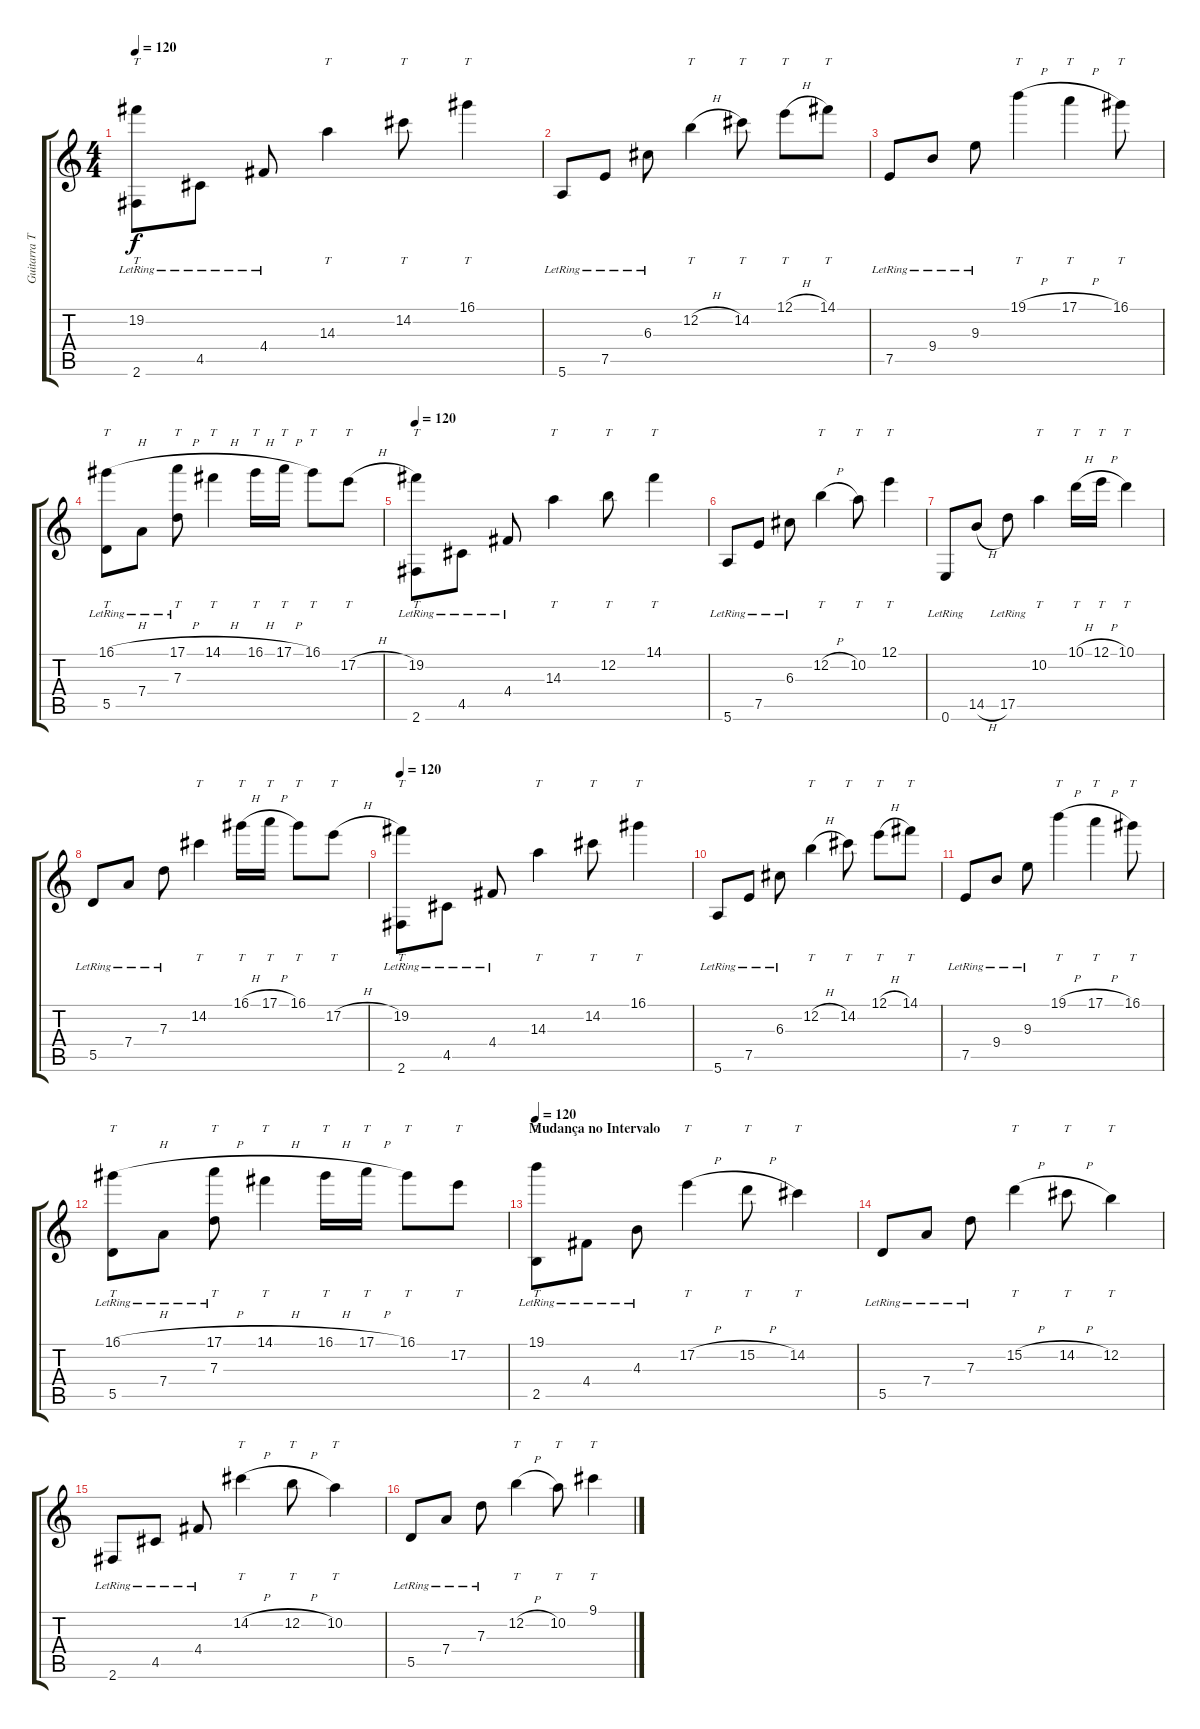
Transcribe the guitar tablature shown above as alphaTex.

\track ("Guitarra Tapping" "Guitarra T") {instrument electricguitarclean}
\staff {score tabs}
\tuning (E4 B3 G3 D3 A2 E2) {hide}
\ts (4 4)
\tempo 120
\clef g2
\ks c
(19.2{lr} 2.6{lr}).8{tt dy f} 4.5{lr}.8 4.4{lr}.8 14.3.4{tt} 14.2.8{tt} 16.1.4{tt} |
5.6{lr}.8 7.5{lr}.8 6.3{lr}.8 12.2{h}.4{tt} 14.2.8{tt} 12.1{h}.8{tt} 14.1.8{tt} |
7.5{lr}.8 9.4{lr}.8 9.3{lr}.8 19.1{h}.4{tt} 17.1{h}.4{tt} 16.1.8{tt} |
(16.1{h} 5.5{lr}).8{tt} 7.4{lr}.8 (17.1{h} 7.3{lr}).8{tt} 14.1{h}.4{tt} 16.1{h}.16{tt} 17.1{h}.16{tt} 16.1.8{tt} 17.2{h}.8{tt} |
\tempo 120
(19.2{lr} 2.6{lr}).8{tt} 4.5{lr}.8 4.4{lr}.8 14.3.4{tt} 12.2.8{tt} 14.1.4{tt} |
5.6{lr}.8 7.5{lr}.8 6.3{lr}.8 12.2{h}.4{tt} 10.2.8{tt} 12.1.4{tt} |
0.6{lr}.8 14.5{h}.8 17.5{lr}.8 10.2.4{tt} 10.1{h}.16{tt} 12.1{h}.16{tt} 10.1.4{tt} |
5.5{lr}.8 7.4{lr}.8 7.3{lr}.8 14.2.4{tt} 16.1{h}.16{tt} 17.1{h}.16{tt} 16.1.8{tt} 17.2{h}.8{tt} |
\tempo 120
(19.2{lr} 2.6{lr}).8{tt} 4.5{lr}.8 4.4{lr}.8 14.3.4{tt} 14.2.8{tt} 16.1.4{tt} |
5.6{lr}.8 7.5{lr}.8 6.3{lr}.8 12.2{h}.4{tt} 14.2.8{tt} 12.1{h}.8{tt} 14.1.8{tt} |
7.5{lr}.8 9.4{lr}.8 9.3{lr}.8 19.1{h}.4{tt} 17.1{h}.4{tt} 16.1.8{tt} |
(16.1{h} 5.5{lr}).8{tt} 7.4{lr}.8 (17.1{h} 7.3{lr}).8{tt} 14.1{h}.4{tt} 16.1{h}.16{tt} 17.1{h}.16{tt} 16.1.8{tt} 17.2.8{tt} |
\section ("" "Mudança no Intervalo")
\tempo 120
(19.1{lr} 2.5{lr}).8{tt} 4.4{lr}.8 4.3{lr}.8 17.2{h}.4{tt} 15.2{h}.8{tt} 14.2.4{tt} |
5.5{lr}.8 7.4{lr}.8 7.3{lr}.8 15.2{h}.4{tt} 14.2{h}.8{tt} 12.2.4{tt} |
2.6{lr}.8 4.5{lr}.8 4.4{lr}.8 14.2{h}.4{tt} 12.2{h}.8{tt} 10.2.4{tt} |
5.5{lr}.8 7.4{lr}.8 7.3{lr}.8 12.2{h}.4{tt} 10.2.8{tt} 9.1.4{tt}
